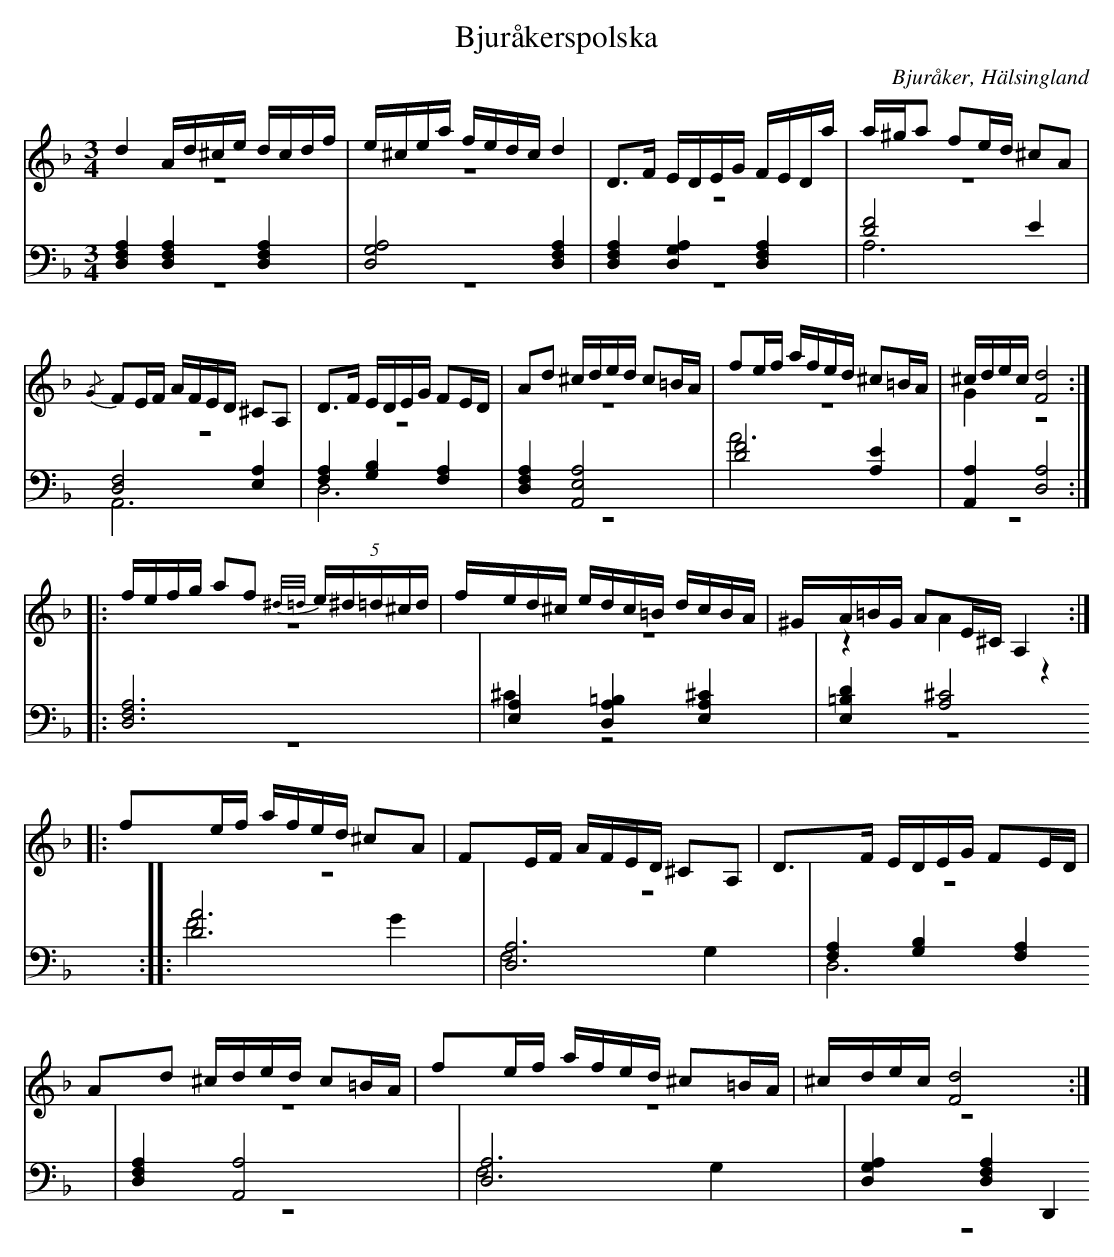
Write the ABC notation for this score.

X:1
T: Bjuråkerspolska
O: Bjuråker, Hälsingland
M: 3/4
L: 1/16
K: Dm
V:1
V:2 merge
V:3
V:4 merge
V:1
d4 Ad^ce dcdf |e^cea fedc d4|D2>F2 EDEG FEDa|a^ga2 f2ed ^c2A2|
{/G}F2EF AFED ^C2A,2|D2>F2 EDEG F2ED|A2d2 ^cded c2=BA|f2ef afed ^c2=BA|^cdec [F8d8]:|
|:fefg a2f2 {^d/=d/}(5e^d=d^cd |fed^c edc=B dcBA|^GA=BG A2E^C A,4:|
|:f2ef afed ^c2A2|F2EF AFED ^C2A,2|D2>F2 EDEG F2ED|
A2d2 ^cded c2=BA|f2ef afed ^c2=BA|^cdec [F8d8]:|
V:2
z12|z12|z12|z12|
z12|z12|z12|z12|G4 z8:|
|:z12|z12|z4 A4 z4:|
|:z12|z12|z12|
z12|z12|z12:|
V:3 clef=bass
[D,4F,4A,4] [D,4F,4A,4] [D,4F,4A,4]|[D,8G,8A,8] [D,4F,4A,4]|[D,4F,4A,4] [D,4G,4A,4] [D,4F,4A,4]|[D8F8] E4|
[D,8F,8] [E,4A,4]|[F,4A,4] [G,4B,4] [F,4A,4]|[D,4F,4A,4] [A,,8E,8A,8]|[D8F8] [A,4E4]|[A,,4A,4] [D,8A,8]:|
|:[D,12F,12A,12]|[E,4A,4] [A,4=B,4D,4] [E,4A,4^C4]|[E,4=B,4D4] [A,8^C8]:|
|:[D12A12]|[D,12A,12]|[F,4A,4] [G,4B,4] [F,4A,4]|
[D,4F,4A,4] [A,,8A,8]|[D,12A,12]|[D,4G,4A,4] [D,4F,4A,4] D,,4:|
V:4 clef=bass
z12|z12|z12|A,12|
A,,12|D,12|z12|A12|z12:|
|:z12|^C4 z8|z12:|
|:F8 G4|F,8 G,4|D,12|
z12|F,8 G,4|z12:|
